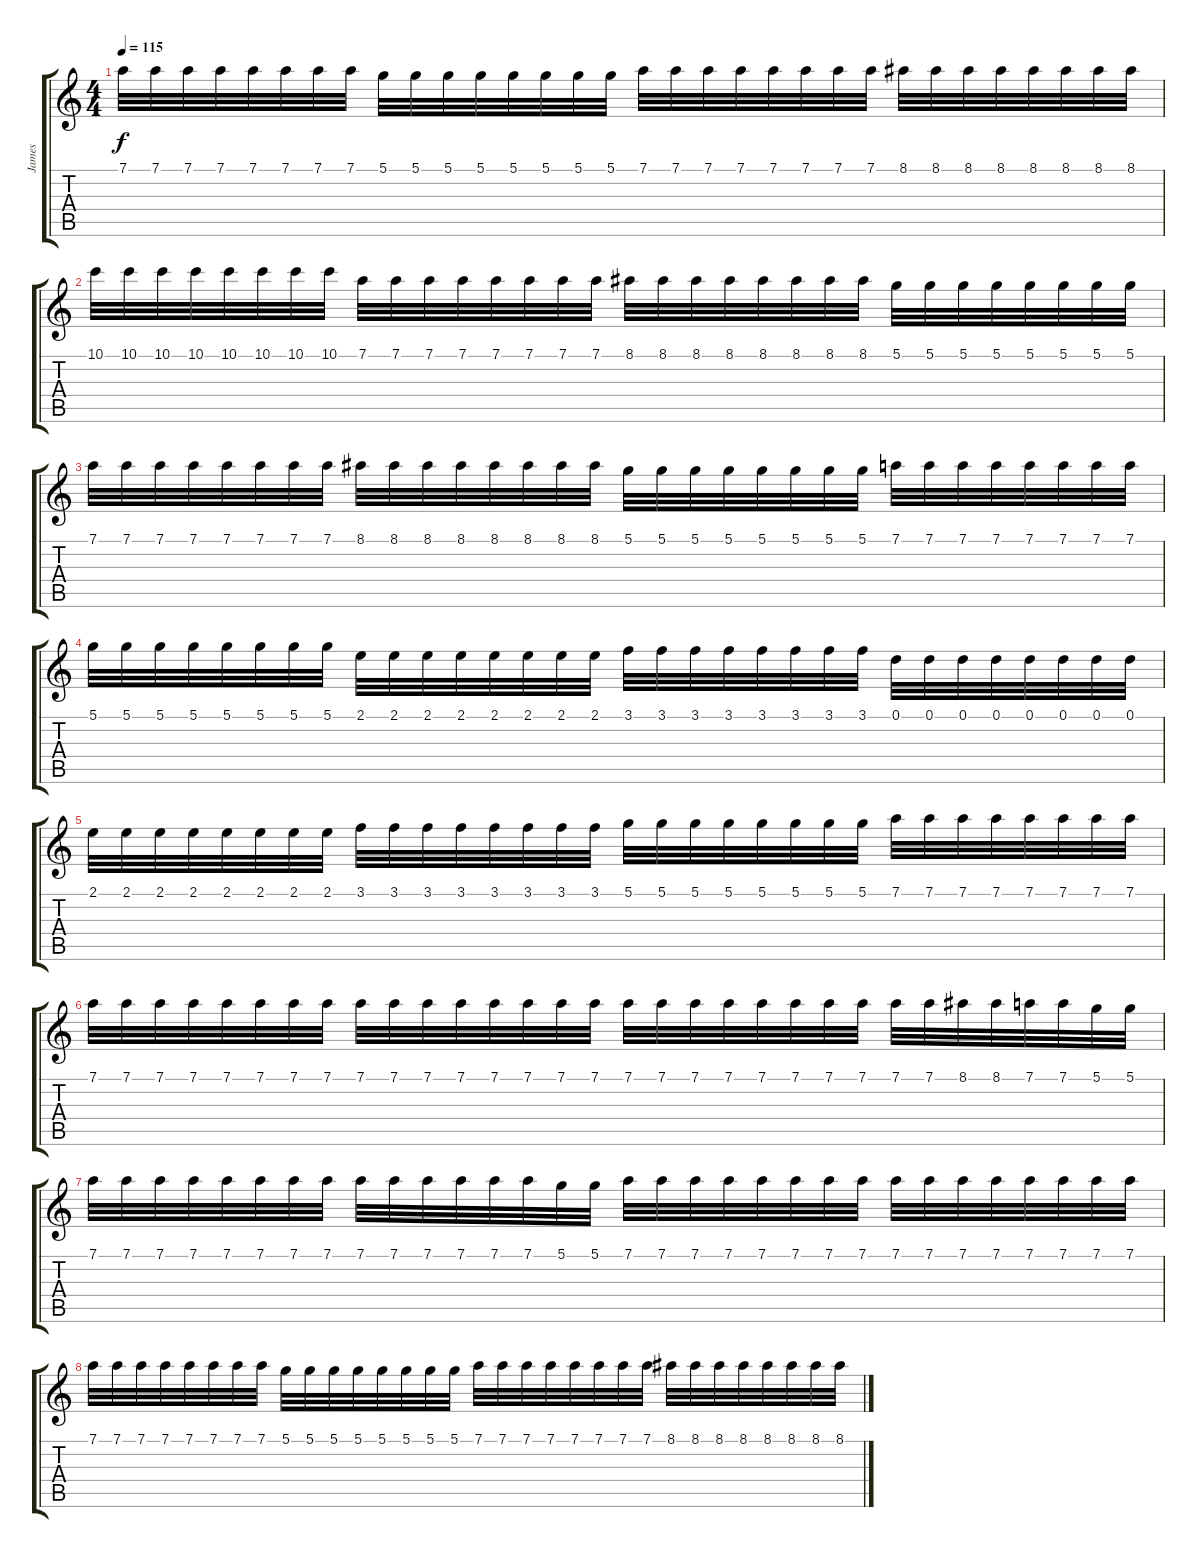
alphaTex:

\track ("James" "James") {instrument distortionguitar}
\staff {score tabs}
\tuning (D4 A3 F3 C3 G2 D2) {hide}
\ts (4 4)
\tempo 115
\clef g2
\ks c
7.1.32{dy f} 7.1.32 7.1.32 7.1.32 7.1.32 7.1.32 7.1.32 7.1.32 5.1.32 5.1.32 5.1.32 5.1.32 5.1.32 5.1.32 5.1.32 5.1.32 7.1.32 7.1.32 7.1.32 7.1.32 7.1.32 7.1.32 7.1.32 7.1.32 8.1.32 8.1.32 8.1.32 8.1.32 8.1.32 8.1.32 8.1.32 8.1.32 |
10.1.32 10.1.32 10.1.32 10.1.32 10.1.32 10.1.32 10.1.32 10.1.32 7.1.32 7.1.32 7.1.32 7.1.32 7.1.32 7.1.32 7.1.32 7.1.32 8.1.32 8.1.32 8.1.32 8.1.32 8.1.32 8.1.32 8.1.32 8.1.32 5.1.32 5.1.32 5.1.32 5.1.32 5.1.32 5.1.32 5.1.32 5.1.32 |
7.1.32 7.1.32 7.1.32 7.1.32 7.1.32 7.1.32 7.1.32 7.1.32 8.1.32 8.1.32 8.1.32 8.1.32 8.1.32 8.1.32 8.1.32 8.1.32 5.1.32 5.1.32 5.1.32 5.1.32 5.1.32 5.1.32 5.1.32 5.1.32 7.1.32 7.1.32 7.1.32 7.1.32 7.1.32 7.1.32 7.1.32 7.1.32 |
5.1.32 5.1.32 5.1.32 5.1.32 5.1.32 5.1.32 5.1.32 5.1.32 2.1.32 2.1.32 2.1.32 2.1.32 2.1.32 2.1.32 2.1.32 2.1.32 3.1.32 3.1.32 3.1.32 3.1.32 3.1.32 3.1.32 3.1.32 3.1.32 0.1.32 0.1.32 0.1.32 0.1.32 0.1.32 0.1.32 0.1.32 0.1.32 |
2.1.32 2.1.32 2.1.32 2.1.32 2.1.32 2.1.32 2.1.32 2.1.32 3.1.32 3.1.32 3.1.32 3.1.32 3.1.32 3.1.32 3.1.32 3.1.32 5.1.32 5.1.32 5.1.32 5.1.32 5.1.32 5.1.32 5.1.32 5.1.32 7.1.32 7.1.32 7.1.32 7.1.32 7.1.32 7.1.32 7.1.32 7.1.32 |
7.1.32 7.1.32 7.1.32 7.1.32 7.1.32 7.1.32 7.1.32 7.1.32 7.1.32 7.1.32 7.1.32 7.1.32 7.1.32 7.1.32 7.1.32 7.1.32 7.1.32 7.1.32 7.1.32 7.1.32 7.1.32 7.1.32 7.1.32 7.1.32 7.1.32 7.1.32 8.1.32 8.1.32 7.1.32 7.1.32 5.1.32 5.1.32 |
7.1.32 7.1.32 7.1.32 7.1.32 7.1.32 7.1.32 7.1.32 7.1.32 7.1.32 7.1.32 7.1.32 7.1.32 7.1.32 7.1.32 5.1.32 5.1.32 7.1.32 7.1.32 7.1.32 7.1.32 7.1.32 7.1.32 7.1.32 7.1.32 7.1.32 7.1.32 7.1.32 7.1.32 7.1.32 7.1.32 7.1.32 7.1.32 |
7.1.32 7.1.32 7.1.32 7.1.32 7.1.32 7.1.32 7.1.32 7.1.32 5.1.32 5.1.32 5.1.32 5.1.32 5.1.32 5.1.32 5.1.32 5.1.32 7.1.32 7.1.32 7.1.32 7.1.32 7.1.32 7.1.32 7.1.32 7.1.32 8.1.32 8.1.32 8.1.32 8.1.32 8.1.32 8.1.32 8.1.32 8.1.32
